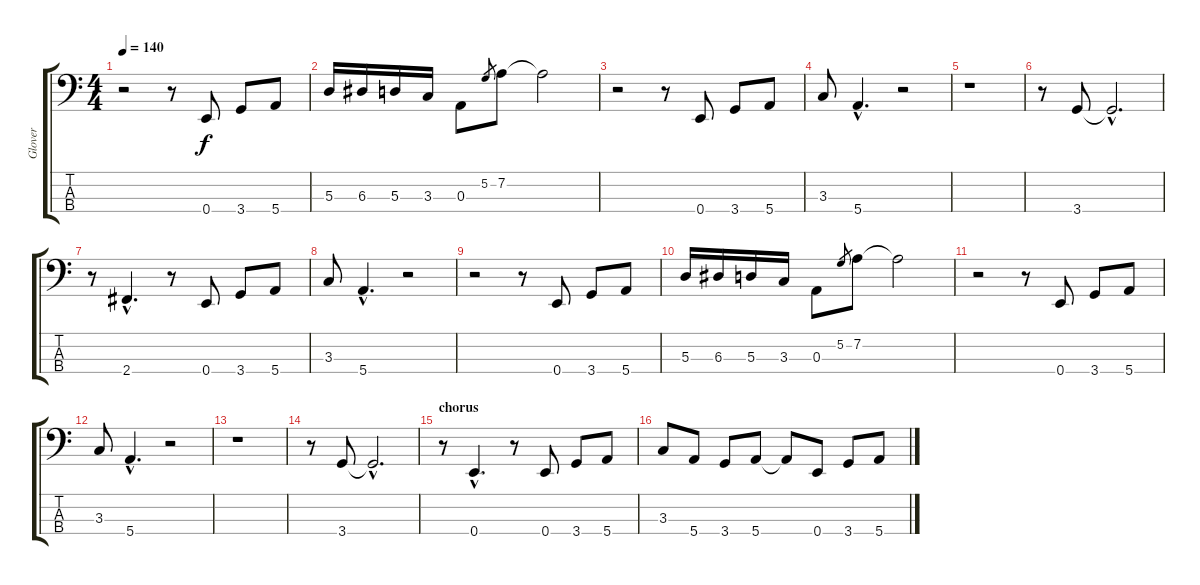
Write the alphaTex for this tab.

\track ("Glover" "Glover") {instrument electricbasspick}
\staff {score tabs}
\tuning (G2 D2 A1 E1) {hide}
\ts (4 4)
\tempo 140
\clef f4
\ks c
r.2{dy f} r.8 0.4.8 3.4.8 5.4.8 |
5.3.16 6.3.16 5.3.16 3.3.16 0.3.8 5.2.8{gr} 7.2.8 7.2{t}.2 |
r.2 r.8 0.4.8 3.4.8 5.4.8 |
3.3.8 5.4{hac}.4{d} r.2 |
r.1 |
r.8 3.4.8 3.4{hac t}.2{d} |
r.8 2.4{hac}.4{d} r.8 0.4.8 3.4.8 5.4.8 |
3.3.8 5.4{hac}.4{d} r.2 |
r.2 r.8 0.4.8 3.4.8 5.4.8 |
5.3.16 6.3.16 5.3.16 3.3.16 0.3.8 5.2.8{gr} 7.2.8 7.2{t}.2 |
r.2 r.8 0.4.8 3.4.8 5.4.8 |
3.3.8 5.4{hac}.4{d} r.2 |
r.1 |
r.8 3.4.8 3.4{hac t}.2{d} |
\section ("" "chorus")
r.8 0.4{hac}.4{d} r.8 0.4.8 3.4.8 5.4.8 |
3.3.8 5.4.8 3.4.8 5.4.8 5.4{t}.8 0.4.8 3.4.8 5.4.8
